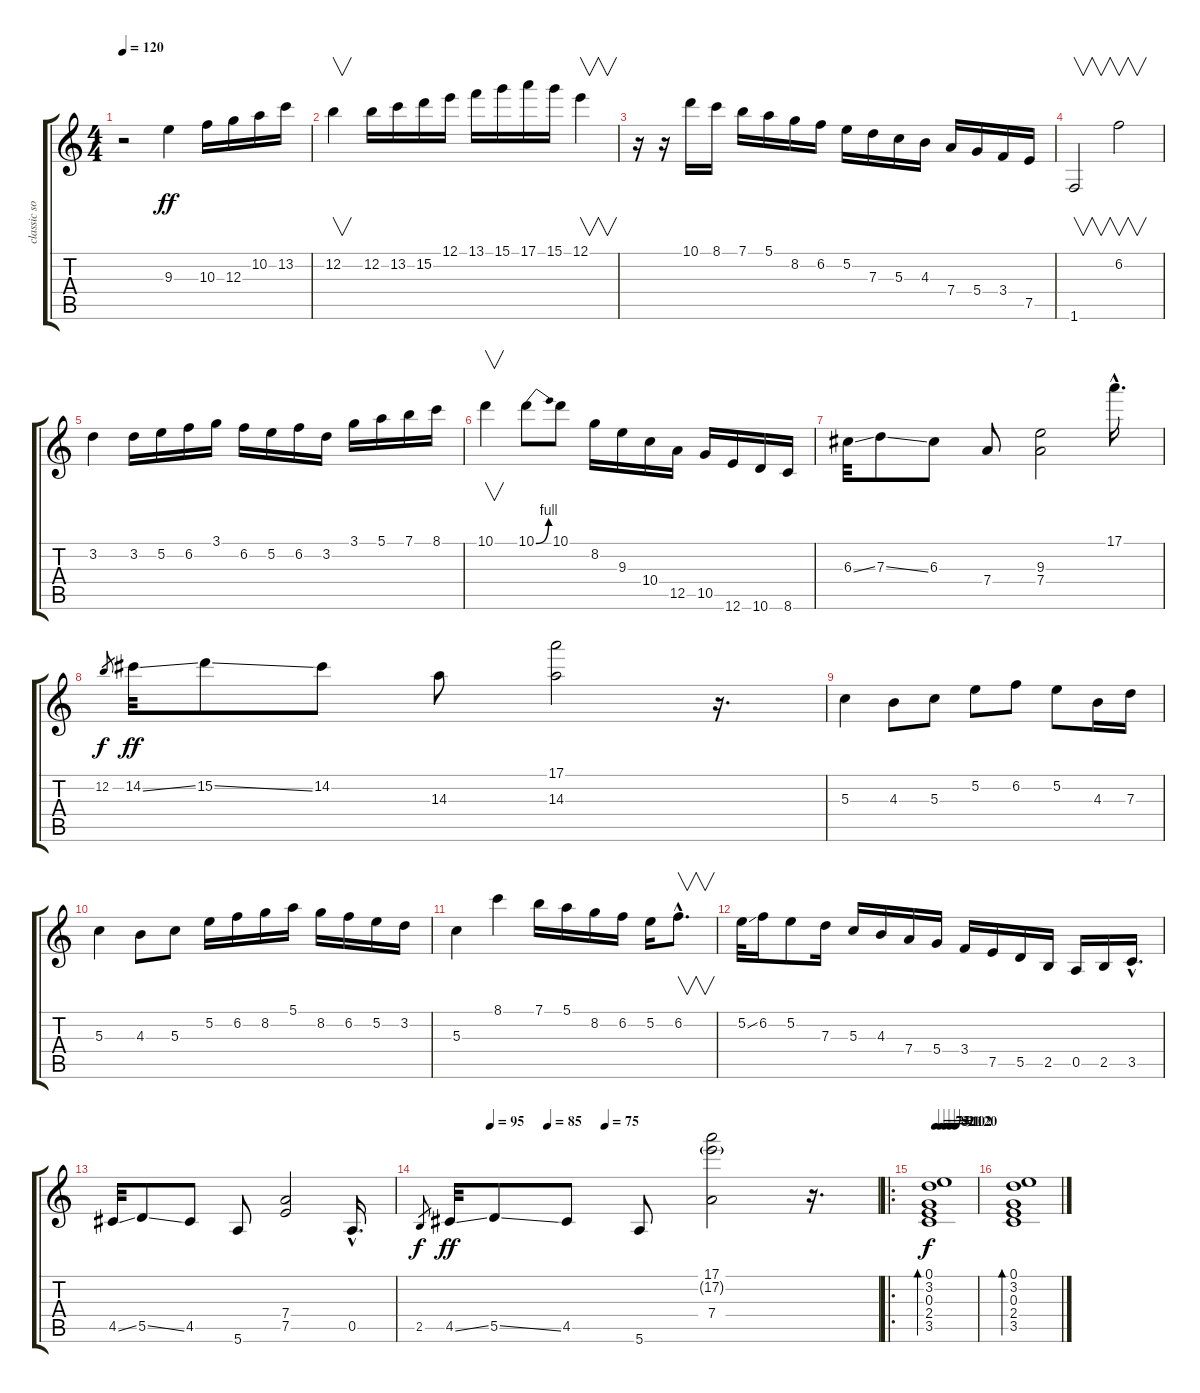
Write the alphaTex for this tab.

\track ("classic solo" "classic so") {instrument acousticguitarnylon}
\staff {score tabs}
\tuning (E4 B3 G3 D3 A2 E2) {hide}
\ts (4 4)
\tempo 120
\clef g2
\ks c
r.2{dy ff} 9.3.4 10.3.16 12.3.16 10.2.16 13.2.16 |
12.2.4{v} 12.2.16 13.2.16 15.2.16 12.1.16 13.1.16 15.1.16 17.1.16 15.1.16 12.1.4{v} |
r.16 r.16 10.1.16 8.1.16 7.1.16 5.1.16 8.2.16 6.2.16 5.2.16 7.3.16 5.3.16 4.3.16 7.4.16 5.4.16 3.4.16 7.5.16 |
1.6.2{v} 6.2.2{v} |
3.2.4 3.2.16 5.2.16 6.2.16 3.1.16 6.2.16 5.2.16 6.2.16 3.2.16 3.1.16 5.1.16 7.1.16 8.1.16 |
10.1.4{v} 10.1{be (bend 0 0 60 4)}.8 10.1.8 8.2.16 9.3.16 10.4.16 12.5.16 10.5.16 12.6.16 10.6.16 8.6.16 |
6.3{ss}.32 7.3{ss}.8 6.3.8 7.4.8 (9.3 7.4).2 17.1{hac}.16{d} |
12.2.8{gr dy f} 14.2{ss}.32{dy ff} 15.2{ss}.8 14.2.8 14.3.8 (17.1 14.3).2 r.16{d} |
5.3.4 4.3.8 5.3.8 5.2.8 6.2.8 5.2.8 4.3.16 7.3.16 |
5.3.4 4.3.8 5.3.8 5.2.16 6.2.16 8.2.16 5.1.16 8.2.16 6.2.16 5.2.16 3.2.16 |
5.3.4 8.1.4 7.1.16 5.1.16 8.2.16 6.2.16 5.2.16 6.2{hac}.8{v d} |
5.2{ss}.32 6.2.16 5.2.8 7.3.16 5.3.16 4.3.16 7.4.16 5.4.16 3.4.16 7.5.16 5.5.16 2.5.16 0.5.16 2.5.16 3.5{hac}.16{d} |
4.5{ss}.32 5.5{ss}.8 4.5.8 5.6.8 (7.4 7.5).2 0.5{hac}.16{d} |
\tempo (95 0.15625)
\tempo (85 0.28125)
\tempo (75 0.40625)
2.5.8{gr dy f} 4.5{ss}.32{dy ff} 5.5{ss}.8 4.5.8 5.6.8 (17.1 17.2{g} 7.4).2 r.16{d} |
\ro
\tempo 75
\tempo (82 0.125)
\tempo (91 0.25)
\tempo (102 0.375)
\tempo (120 0.5)
(0.1 3.2 0.3 2.4 3.5).1{bd 240 dy f} |
(0.1 3.2 0.3 2.4 3.5).1{bd 240}
